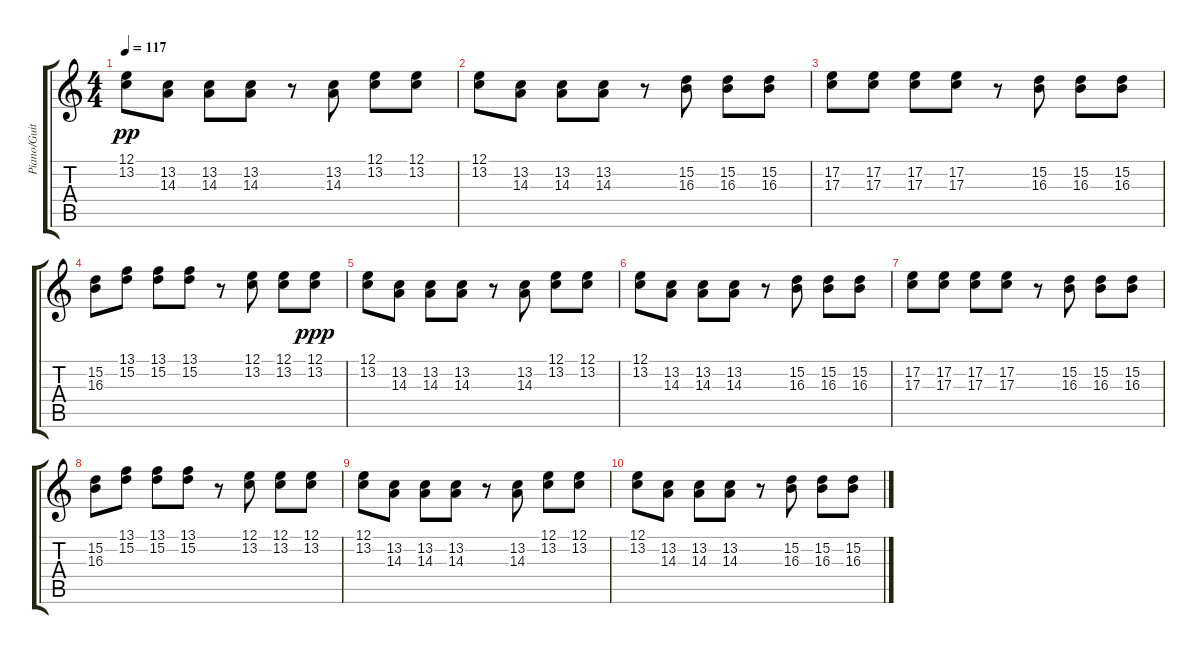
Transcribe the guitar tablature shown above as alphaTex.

\track ("Piano/Guitar" "Piano/Guit") {instrument acousticgrandpiano}
\staff {score tabs}
\tuning (E4 B3 G3 D3 A2 E2) {hide}
\ts (4 4)
\tempo 117
\clef g2
\ks c
(12.1 13.2).8{dy pp} (13.2 14.3).8 (13.2 14.3).8 (13.2 14.3).8 r.8 (13.2 14.3).8 (12.1 13.2).8 (12.1 13.2).8 |
(12.1 13.2).8 (13.2 14.3).8 (13.2 14.3).8 (13.2 14.3).8 r.8 (15.2 16.3).8 (15.2 16.3).8 (15.2 16.3).8 |
(17.2 17.3).8{instrument marimba} (17.2 17.3).8 (17.2 17.3).8 (17.2 17.3).8 r.8 (15.2 16.3).8 (15.2 16.3).8 (15.2 16.3).8 |
(15.2 16.3).8 (13.1 15.2).8 (13.1 15.2).8 (13.1 15.2).8 r.8 (12.1 13.2).8 (12.1 13.2).8 (12.1 13.2).8{dy ppp} |
(12.1 13.2).8 (13.2 14.3).8 (13.2 14.3).8 (13.2 14.3).8 r.8 (13.2 14.3).8 (12.1 13.2).8 (12.1 13.2).8 |
(12.1 13.2).8 (13.2 14.3).8 (13.2 14.3).8 (13.2 14.3).8 r.8 (15.2 16.3).8 (15.2 16.3).8 (15.2 16.3).8 |
(17.2 17.3).8{instrument marimba} (17.2 17.3).8 (17.2 17.3).8 (17.2 17.3).8 r.8 (15.2 16.3).8 (15.2 16.3).8 (15.2 16.3).8 |
(15.2 16.3).8 (13.1 15.2).8 (13.1 15.2).8 (13.1 15.2).8 r.8 (12.1 13.2).8 (12.1 13.2).8 (12.1 13.2).8 |
(12.1 13.2).8 (13.2 14.3).8 (13.2 14.3).8 (13.2 14.3).8 r.8 (13.2 14.3).8 (12.1 13.2).8 (12.1 13.2).8 |
(12.1 13.2).8 (13.2 14.3).8 (13.2 14.3).8 (13.2 14.3).8 r.8 (15.2 16.3).8 (15.2 16.3).8 (15.2 16.3).8
